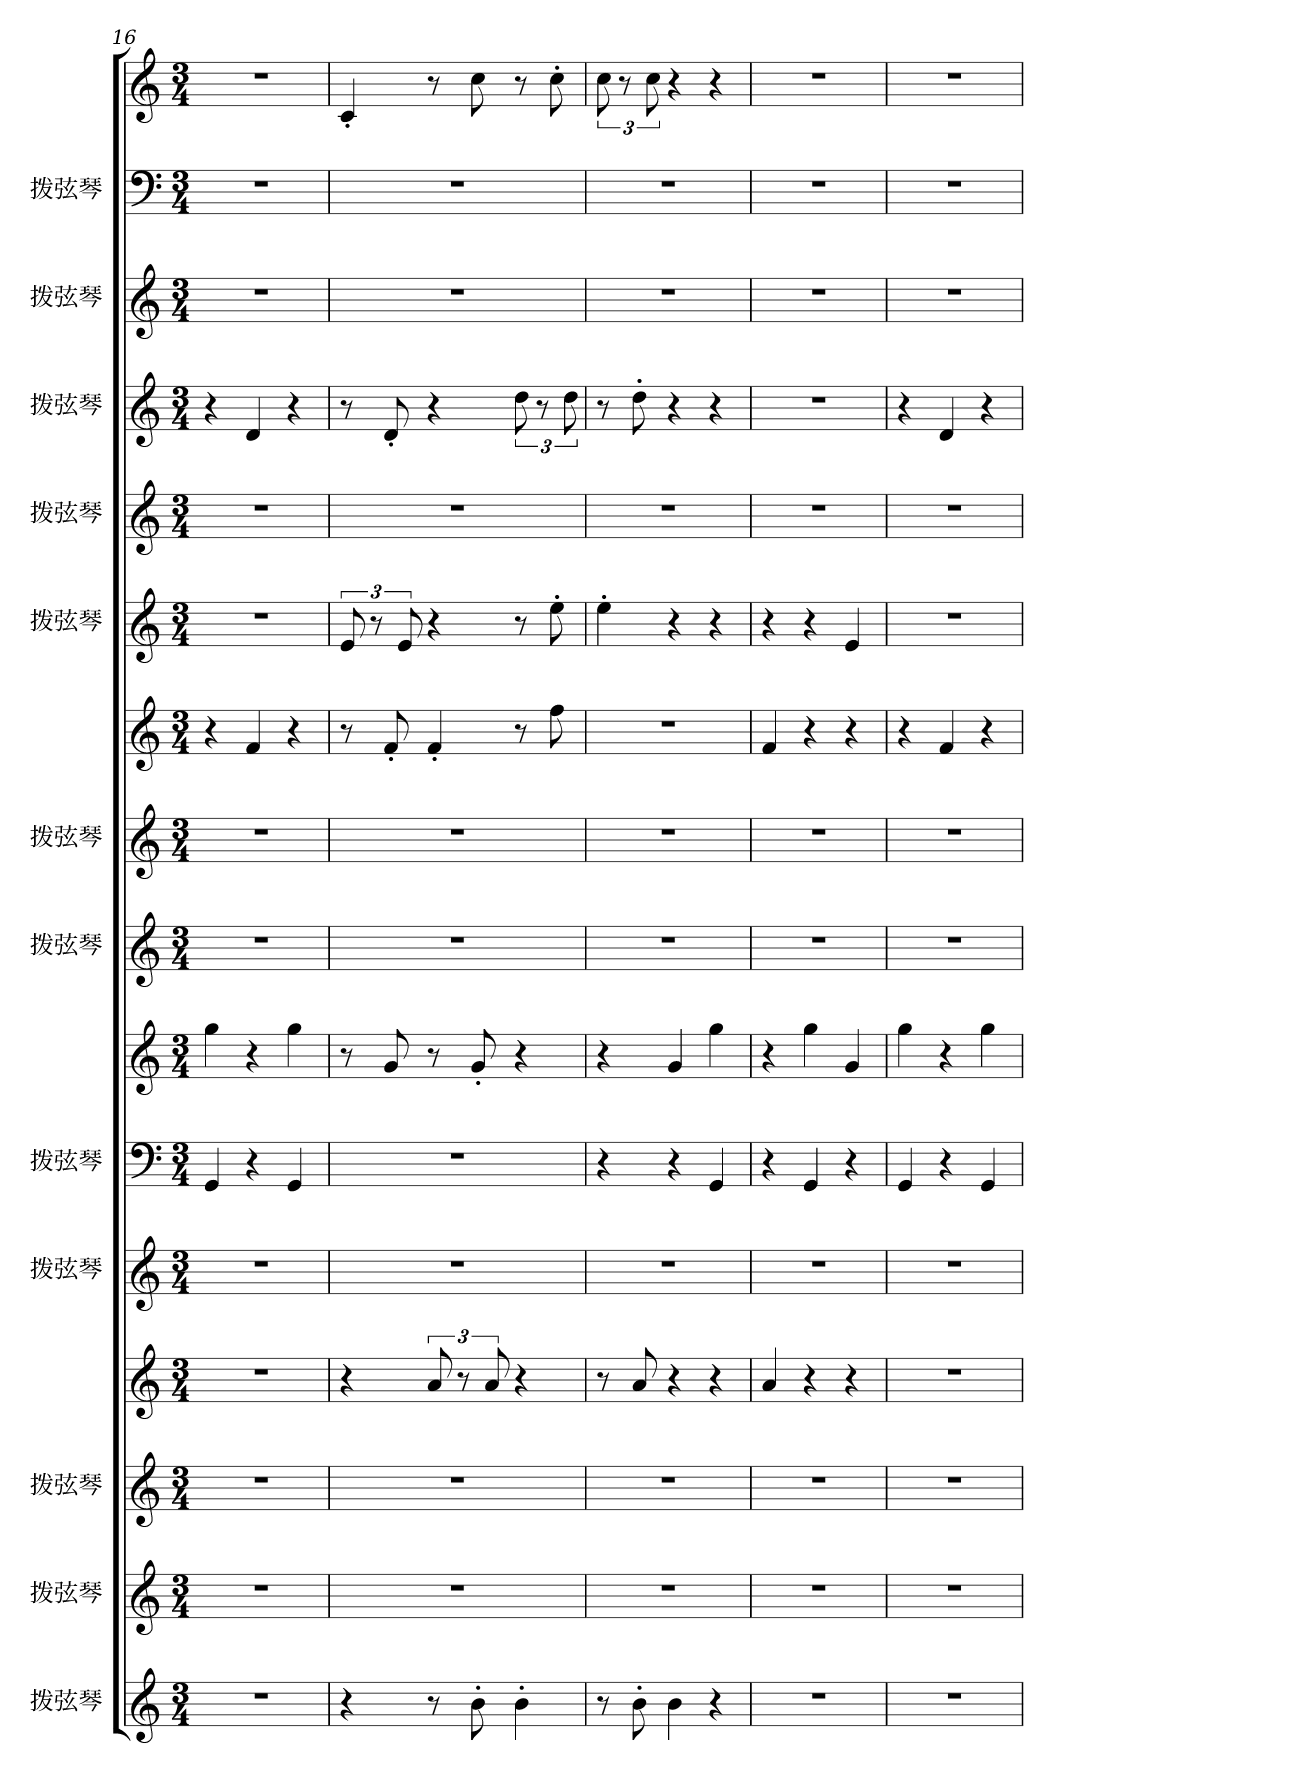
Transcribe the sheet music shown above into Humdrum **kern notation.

**kern	**kern	**kern	**kern	**kern	**kern	**kern	**kern	**kern	**kern	**kern	**kern	**kern	**kern	**kern	**kern
*part12	*part11	*part10	*part10	*part9	*part8	*part8	*part7	*part6	*part6	*part5	*part4	*part3	*part2	*part1	*part1
*staff16	*staff15	*staff14	*staff13	*staff12	*staff11	*staff10	*staff9	*staff8	*staff7	*staff6	*staff5	*staff4	*staff3	*staff2	*staff1
*I"拨弦琴	*I"拨弦琴	*I"拨弦琴	*	*I"拨弦琴	*I"拨弦琴	*	*I"拨弦琴	*I"拨弦琴	*	*I"拨弦琴	*I"拨弦琴	*I"拨弦琴	*I"拨弦琴	*I"拨弦琴	*
!!LO:PB:g=z
*clefG2	*clefG2	*clefG2	*clefG2	*clefG2	*clefF4	*clefG2	*clefG2	*clefG2	*clefG2	*clefG2	*clefG2	*clefG2	*clefG2	*clefF4	*clefG2
*k[]	*k[]	*k[]	*k[]	*k[]	*k[]	*k[]	*k[]	*k[]	*k[]	*k[]	*k[]	*k[]	*k[]	*k[]	*k[]
*M3/4	*M3/4	*M3/4	*M3/4	*M3/4	*M3/4	*M3/4	*M3/4	*M3/4	*M3/4	*M3/4	*M3/4	*M3/4	*M3/4	*M3/4	*M3/4
=16	=16	=16	=16	=16	=16	=16	=16	=16	=16	=16	=16	=16	=16	=16	=16
2.r	2.r	2.r	2.r	2.r	4GG/	4gg\	2.r	2.r	4r	2.r	2.r	4r	2.r	2.r	2.r
.	.	.	.	.	4r	4r	.	.	4f/	.	.	4d/	.	.	.
.	.	.	.	.	4GG/	4gg\	.	.	4r	.	.	4r	.	.	.
=17	=17	=17	=17	=17	=17	=17	=17	=17	=17	=17	=17	=17	=17	=17	=17
4r	2.r	2.r	4r	2.r	2.r	8r	2.r	2.r	8r	12e/	2.r	8r	2.r	2.r	4c'/
.	.	.	.	.	.	.	.	.	.	12r	.	.	.	.	.
.	.	.	.	.	.	8g/	.	.	8f'/	.	.	8d'/	.	.	.
.	.	.	.	.	.	.	.	.	.	12e/	.	.	.	.	.
8r	.	.	12a/	.	.	8r	.	.	4f'/	4r	.	4r	.	.	8r
.	.	.	12r	.	.	.	.	.	.	.	.	.	.	.	.
8b'\	.	.	.	.	.	8g'/	.	.	.	.	.	.	.	.	8cc\
.	.	.	12a/	.	.	.	.	.	.	.	.	.	.	.	.
4b'\	.	.	4r	.	.	4r	.	.	8r	8r	.	12dd\	.	.	8r
.	.	.	.	.	.	.	.	.	.	.	.	12r	.	.	.
.	.	.	.	.	.	.	.	.	8ff\	8ee'\	.	.	.	.	8cc'\
.	.	.	.	.	.	.	.	.	.	.	.	12dd\	.	.	.
=18	=18	=18	=18	=18	=18	=18	=18	=18	=18	=18	=18	=18	=18	=18	=18
8r	2.r	2.r	8r	2.r	4r	4r	2.r	2.r	2.r	4ee'\	2.r	8r	2.r	2.r	12cc\
.	.	.	.	.	.	.	.	.	.	.	.	.	.	.	12r
8b'\	.	.	8a/	.	.	.	.	.	.	.	.	8dd'\	.	.	.
.	.	.	.	.	.	.	.	.	.	.	.	.	.	.	12cc\
4b\	.	.	4r	.	4r	4g/	.	.	.	4r	.	4r	.	.	4r
4r	.	.	4r	.	4GG/	4gg\	.	.	.	4r	.	4r	.	.	4r
=19	=19	=19	=19	=19	=19	=19	=19	=19	=19	=19	=19	=19	=19	=19	=19
2.r	2.r	2.r	4a/	2.r	4r	4r	2.r	2.r	4f/	4r	2.r	2.r	2.r	2.r	2.r
.	.	.	4r	.	4GG/	4gg\	.	.	4r	4r	.	.	.	.	.
.	.	.	4r	.	4r	4g/	.	.	4r	4e/	.	.	.	.	.
=20	=20	=20	=20	=20	=20	=20	=20	=20	=20	=20	=20	=20	=20	=20	=20
2.r	2.r	2.r	2.r	2.r	4GG/	4gg\	2.r	2.r	4r	2.r	2.r	4r	2.r	2.r	2.r
.	.	.	.	.	4r	4r	.	.	4f/	.	.	4d/	.	.	.
.	.	.	.	.	4GG/	4gg\	.	.	4r	.	.	4r	.	.	.
=	=	=	=	=	=	=	=	=	=	=	=	=	=	=	=
*-	*-	*-	*-	*-	*-	*-	*-	*-	*-	*-	*-	*-	*-	*-	*-
